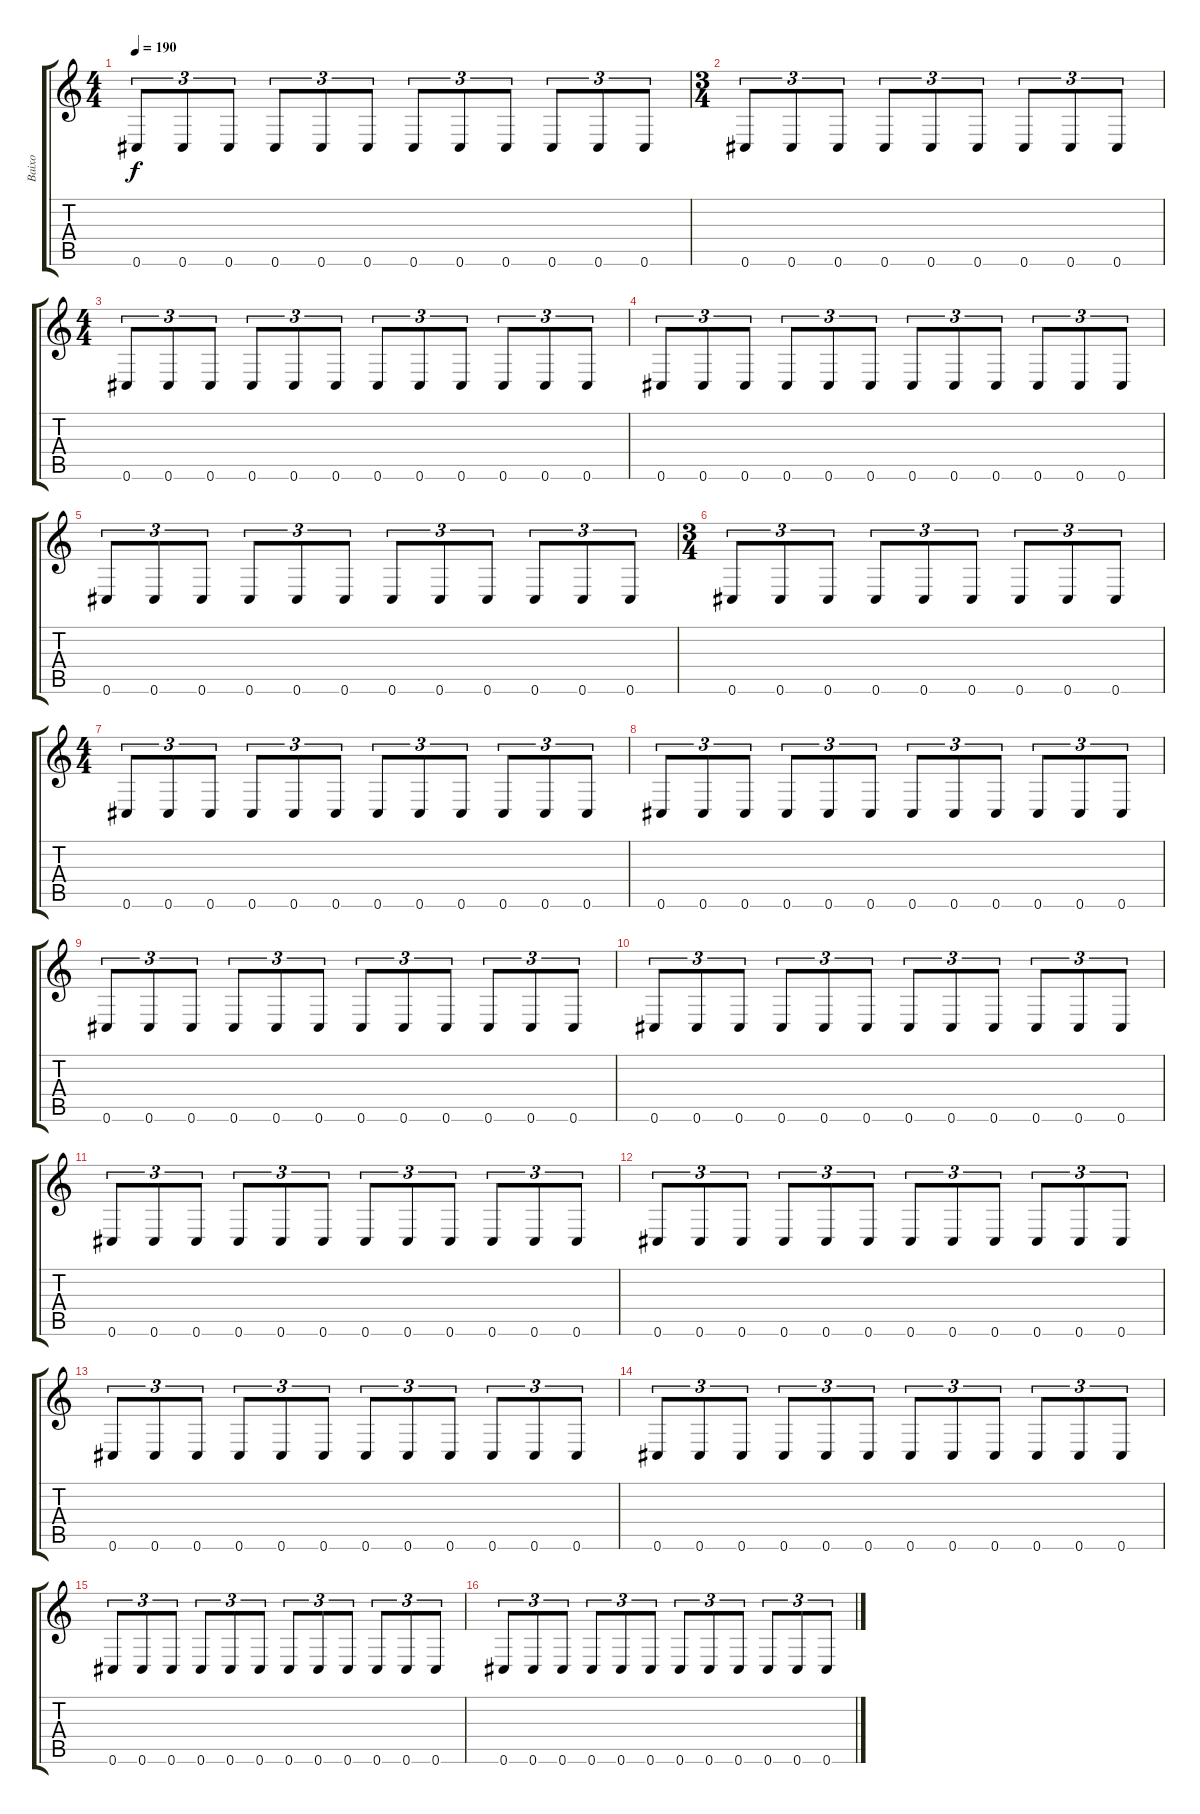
\track ("Baixo" "Baixo") {instrument electricbassfinger}
\staff {score tabs}
\tuning (Eb4 Bb3 Gb3 Db3 Ab2 Db2) {hide}
\ts (4 4)
\tempo 190
\clef g2
\ks c
0.6.8{tu (3 2) dy f instrument electricbassfinger} 0.6.8{tu (3 2)} 0.6.8{tu (3 2)} 0.6.8{tu (3 2)} 0.6.8{tu (3 2)} 0.6.8{tu (3 2)} 0.6.8{tu (3 2)} 0.6.8{tu (3 2)} 0.6.8{tu (3 2)} 0.6.8{tu (3 2)} 0.6.8{tu (3 2)} 0.6.8{tu (3 2)} |
\ts (3 4)
0.6.8{tu (3 2)} 0.6.8{tu (3 2)} 0.6.8{tu (3 2)} 0.6.8{tu (3 2)} 0.6.8{tu (3 2)} 0.6.8{tu (3 2)} 0.6.8{tu (3 2)} 0.6.8{tu (3 2)} 0.6.8{tu (3 2)} |
\ts (4 4)
0.6.8{tu (3 2)} 0.6.8{tu (3 2)} 0.6.8{tu (3 2)} 0.6.8{tu (3 2)} 0.6.8{tu (3 2)} 0.6.8{tu (3 2)} 0.6.8{tu (3 2)} 0.6.8{tu (3 2)} 0.6.8{tu (3 2)} 0.6.8{tu (3 2)} 0.6.8{tu (3 2)} 0.6.8{tu (3 2)} |
0.6.8{tu (3 2)} 0.6.8{tu (3 2)} 0.6.8{tu (3 2)} 0.6.8{tu (3 2)} 0.6.8{tu (3 2)} 0.6.8{tu (3 2)} 0.6.8{tu (3 2)} 0.6.8{tu (3 2)} 0.6.8{tu (3 2)} 0.6.8{tu (3 2)} 0.6.8{tu (3 2)} 0.6.8{tu (3 2)} |
0.6.8{tu (3 2)} 0.6.8{tu (3 2)} 0.6.8{tu (3 2)} 0.6.8{tu (3 2)} 0.6.8{tu (3 2)} 0.6.8{tu (3 2)} 0.6.8{tu (3 2)} 0.6.8{tu (3 2)} 0.6.8{tu (3 2)} 0.6.8{tu (3 2)} 0.6.8{tu (3 2)} 0.6.8{tu (3 2)} |
\ts (3 4)
0.6.8{tu (3 2)} 0.6.8{tu (3 2)} 0.6.8{tu (3 2)} 0.6.8{tu (3 2)} 0.6.8{tu (3 2)} 0.6.8{tu (3 2)} 0.6.8{tu (3 2)} 0.6.8{tu (3 2)} 0.6.8{tu (3 2)} |
\ts (4 4)
0.6.8{tu (3 2)} 0.6.8{tu (3 2)} 0.6.8{tu (3 2)} 0.6.8{tu (3 2)} 0.6.8{tu (3 2)} 0.6.8{tu (3 2)} 0.6.8{tu (3 2)} 0.6.8{tu (3 2)} 0.6.8{tu (3 2)} 0.6.8{tu (3 2)} 0.6.8{tu (3 2)} 0.6.8{tu (3 2)} |
0.6.8{tu (3 2)} 0.6.8{tu (3 2)} 0.6.8{tu (3 2)} 0.6.8{tu (3 2)} 0.6.8{tu (3 2)} 0.6.8{tu (3 2)} 0.6.8{tu (3 2)} 0.6.8{tu (3 2)} 0.6.8{tu (3 2)} 0.6.8{tu (3 2)} 0.6.8{tu (3 2)} 0.6.8{tu (3 2)} |
0.6.8{tu (3 2)} 0.6.8{tu (3 2)} 0.6.8{tu (3 2)} 0.6.8{tu (3 2)} 0.6.8{tu (3 2)} 0.6.8{tu (3 2)} 0.6.8{tu (3 2)} 0.6.8{tu (3 2)} 0.6.8{tu (3 2)} 0.6.8{tu (3 2)} 0.6.8{tu (3 2)} 0.6.8{tu (3 2)} |
0.6.8{tu (3 2)} 0.6.8{tu (3 2)} 0.6.8{tu (3 2)} 0.6.8{tu (3 2)} 0.6.8{tu (3 2)} 0.6.8{tu (3 2)} 0.6.8{tu (3 2)} 0.6.8{tu (3 2)} 0.6.8{tu (3 2)} 0.6.8{tu (3 2)} 0.6.8{tu (3 2)} 0.6.8{tu (3 2)} |
0.6.8{tu (3 2)} 0.6.8{tu (3 2)} 0.6.8{tu (3 2)} 0.6.8{tu (3 2)} 0.6.8{tu (3 2)} 0.6.8{tu (3 2)} 0.6.8{tu (3 2)} 0.6.8{tu (3 2)} 0.6.8{tu (3 2)} 0.6.8{tu (3 2)} 0.6.8{tu (3 2)} 0.6.8{tu (3 2)} |
0.6.8{tu (3 2)} 0.6.8{tu (3 2)} 0.6.8{tu (3 2)} 0.6.8{tu (3 2)} 0.6.8{tu (3 2)} 0.6.8{tu (3 2)} 0.6.8{tu (3 2)} 0.6.8{tu (3 2)} 0.6.8{tu (3 2)} 0.6.8{tu (3 2)} 0.6.8{tu (3 2)} 0.6.8{tu (3 2)} |
0.6.8{tu (3 2)} 0.6.8{tu (3 2)} 0.6.8{tu (3 2)} 0.6.8{tu (3 2)} 0.6.8{tu (3 2)} 0.6.8{tu (3 2)} 0.6.8{tu (3 2)} 0.6.8{tu (3 2)} 0.6.8{tu (3 2)} 0.6.8{tu (3 2)} 0.6.8{tu (3 2)} 0.6.8{tu (3 2)} |
0.6.8{tu (3 2)} 0.6.8{tu (3 2)} 0.6.8{tu (3 2)} 0.6.8{tu (3 2)} 0.6.8{tu (3 2)} 0.6.8{tu (3 2)} 0.6.8{tu (3 2)} 0.6.8{tu (3 2)} 0.6.8{tu (3 2)} 0.6.8{tu (3 2)} 0.6.8{tu (3 2)} 0.6.8{tu (3 2)} |
0.6.8{tu (3 2)} 0.6.8{tu (3 2)} 0.6.8{tu (3 2)} 0.6.8{tu (3 2)} 0.6.8{tu (3 2)} 0.6.8{tu (3 2)} 0.6.8{tu (3 2)} 0.6.8{tu (3 2)} 0.6.8{tu (3 2)} 0.6.8{tu (3 2)} 0.6.8{tu (3 2)} 0.6.8{tu (3 2)} |
0.6.8{tu (3 2)} 0.6.8{tu (3 2)} 0.6.8{tu (3 2)} 0.6.8{tu (3 2)} 0.6.8{tu (3 2)} 0.6.8{tu (3 2)} 0.6.8{tu (3 2)} 0.6.8{tu (3 2)} 0.6.8{tu (3 2)} 0.6.8{tu (3 2)} 0.6.8{tu (3 2)} 0.6.8{tu (3 2)}
